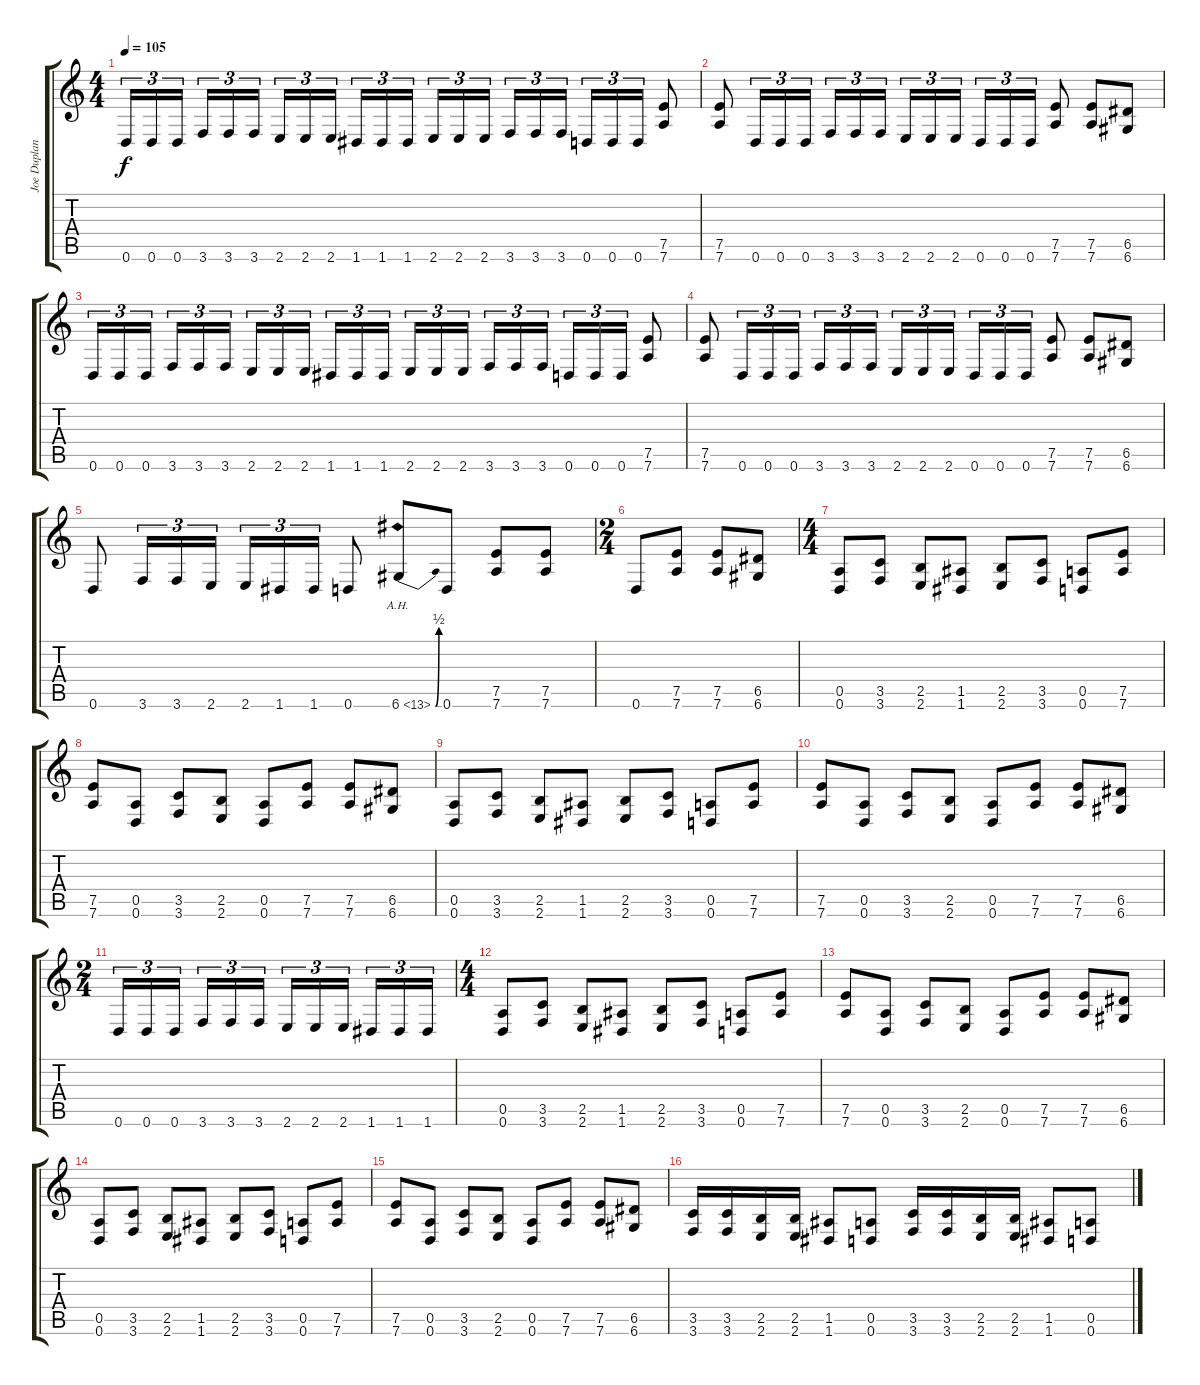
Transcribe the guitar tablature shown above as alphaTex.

\track ("Joe Duplantier" "Joe Duplan") {instrument distortionguitar}
\staff {score tabs}
\tuning (E4 B3 G3 D3 A2 D2) {hide}
\ts (4 4)
\tempo 105
\clef g2
\ks c
0.6.16{tu (3 2) dy f instrument distortionguitar} 0.6.16{tu (3 2)} 0.6.16{tu (3 2)} 3.6.16{tu (3 2)} 3.6.16{tu (3 2)} 3.6.16{tu (3 2)} 2.6.16{tu (3 2)} 2.6.16{tu (3 2)} 2.6.16{tu (3 2)} 1.6.16{tu (3 2)} 1.6.16{tu (3 2)} 1.6.16{tu (3 2)} 2.6.16{tu (3 2)} 2.6.16{tu (3 2)} 2.6.16{tu (3 2)} 3.6.16{tu (3 2)} 3.6.16{tu (3 2)} 3.6.16{tu (3 2)} 0.6.16{tu (3 2)} 0.6.16{tu (3 2)} 0.6.16{tu (3 2)} (7.5 7.6).8 |
(7.5 7.6).8 0.6.16{tu (3 2)} 0.6.16{tu (3 2)} 0.6.16{tu (3 2)} 3.6.16{tu (3 2)} 3.6.16{tu (3 2)} 3.6.16{tu (3 2)} 2.6.16{tu (3 2)} 2.6.16{tu (3 2)} 2.6.16{tu (3 2)} 0.6.16{tu (3 2)} 0.6.16{tu (3 2)} 0.6.16{tu (3 2)} (7.5 7.6).8 (7.5 7.6).8 (6.5 6.6).8 |
0.6.16{tu (3 2)} 0.6.16{tu (3 2)} 0.6.16{tu (3 2)} 3.6.16{tu (3 2)} 3.6.16{tu (3 2)} 3.6.16{tu (3 2)} 2.6.16{tu (3 2)} 2.6.16{tu (3 2)} 2.6.16{tu (3 2)} 1.6.16{tu (3 2)} 1.6.16{tu (3 2)} 1.6.16{tu (3 2)} 2.6.16{tu (3 2)} 2.6.16{tu (3 2)} 2.6.16{tu (3 2)} 3.6.16{tu (3 2)} 3.6.16{tu (3 2)} 3.6.16{tu (3 2)} 0.6.16{tu (3 2)} 0.6.16{tu (3 2)} 0.6.16{tu (3 2)} (7.5 7.6).8 |
(7.5 7.6).8 0.6.16{tu (3 2)} 0.6.16{tu (3 2)} 0.6.16{tu (3 2)} 3.6.16{tu (3 2)} 3.6.16{tu (3 2)} 3.6.16{tu (3 2)} 2.6.16{tu (3 2)} 2.6.16{tu (3 2)} 2.6.16{tu (3 2)} 0.6.16{tu (3 2)} 0.6.16{tu (3 2)} 0.6.16{tu (3 2)} (7.5 7.6).8 (7.5 7.6).8 (6.5 6.6).8 |
0.6.8 3.6.16{tu (3 2)} 3.6.16{tu (3 2)} 2.6.16{tu (3 2)} 2.6.16{tu (3 2)} 1.6.16{tu (3 2)} 1.6.16{tu (3 2)} 0.6.8 6.6{be (bend 0 0 60 2) ah 7}.8 0.6.8 (7.5 7.6).8 (7.5 7.6).8 |
\ts (2 4)
0.6.8 (7.5 7.6).8 (7.5 7.6).8 (6.5 6.6).8 |
\ts (4 4)
(0.5 0.6).8 (3.5 3.6).8 (2.5 2.6).8 (1.5 1.6).8 (2.5 2.6).8 (3.5 3.6).8 (0.5 0.6).8 (7.5 7.6).8 |
(7.5 7.6).8 (0.5 0.6).8 (3.5 3.6).8 (2.5 2.6).8 (0.5 0.6).8 (7.5 7.6).8 (7.5 7.6).8 (6.5 6.6).8 |
(0.5 0.6).8 (3.5 3.6).8 (2.5 2.6).8 (1.5 1.6).8 (2.5 2.6).8 (3.5 3.6).8 (0.5 0.6).8 (7.5 7.6).8 |
(7.5 7.6).8 (0.5 0.6).8 (3.5 3.6).8 (2.5 2.6).8 (0.5 0.6).8 (7.5 7.6).8 (7.5 7.6).8 (6.5 6.6).8 |
\ts (2 4)
0.6.16{tu (3 2)} 0.6.16{tu (3 2)} 0.6.16{tu (3 2)} 3.6.16{tu (3 2)} 3.6.16{tu (3 2)} 3.6.16{tu (3 2)} 2.6.16{tu (3 2)} 2.6.16{tu (3 2)} 2.6.16{tu (3 2)} 1.6.16{tu (3 2)} 1.6.16{tu (3 2)} 1.6.16{tu (3 2)} |
\ts (4 4)
(0.5 0.6).8 (3.5 3.6).8 (2.5 2.6).8 (1.5 1.6).8 (2.5 2.6).8 (3.5 3.6).8 (0.5 0.6).8 (7.5 7.6).8 |
(7.5 7.6).8 (0.5 0.6).8 (3.5 3.6).8 (2.5 2.6).8 (0.5 0.6).8 (7.5 7.6).8 (7.5 7.6).8 (6.5 6.6).8 |
(0.5 0.6).8 (3.5 3.6).8 (2.5 2.6).8 (1.5 1.6).8 (2.5 2.6).8 (3.5 3.6).8 (0.5 0.6).8 (7.5 7.6).8 |
(7.5 7.6).8 (0.5 0.6).8 (3.5 3.6).8 (2.5 2.6).8 (0.5 0.6).8 (7.5 7.6).8 (7.5 7.6).8 (6.5 6.6).8 |
(3.5 3.6).16 (3.5 3.6).16 (2.5 2.6).16 (2.5 2.6).16 (1.5 1.6).8 (0.5 0.6).8 (3.5 3.6).16 (3.5 3.6).16 (2.5 2.6).16 (2.5 2.6).16 (1.5 1.6).8 (0.5 0.6).8
